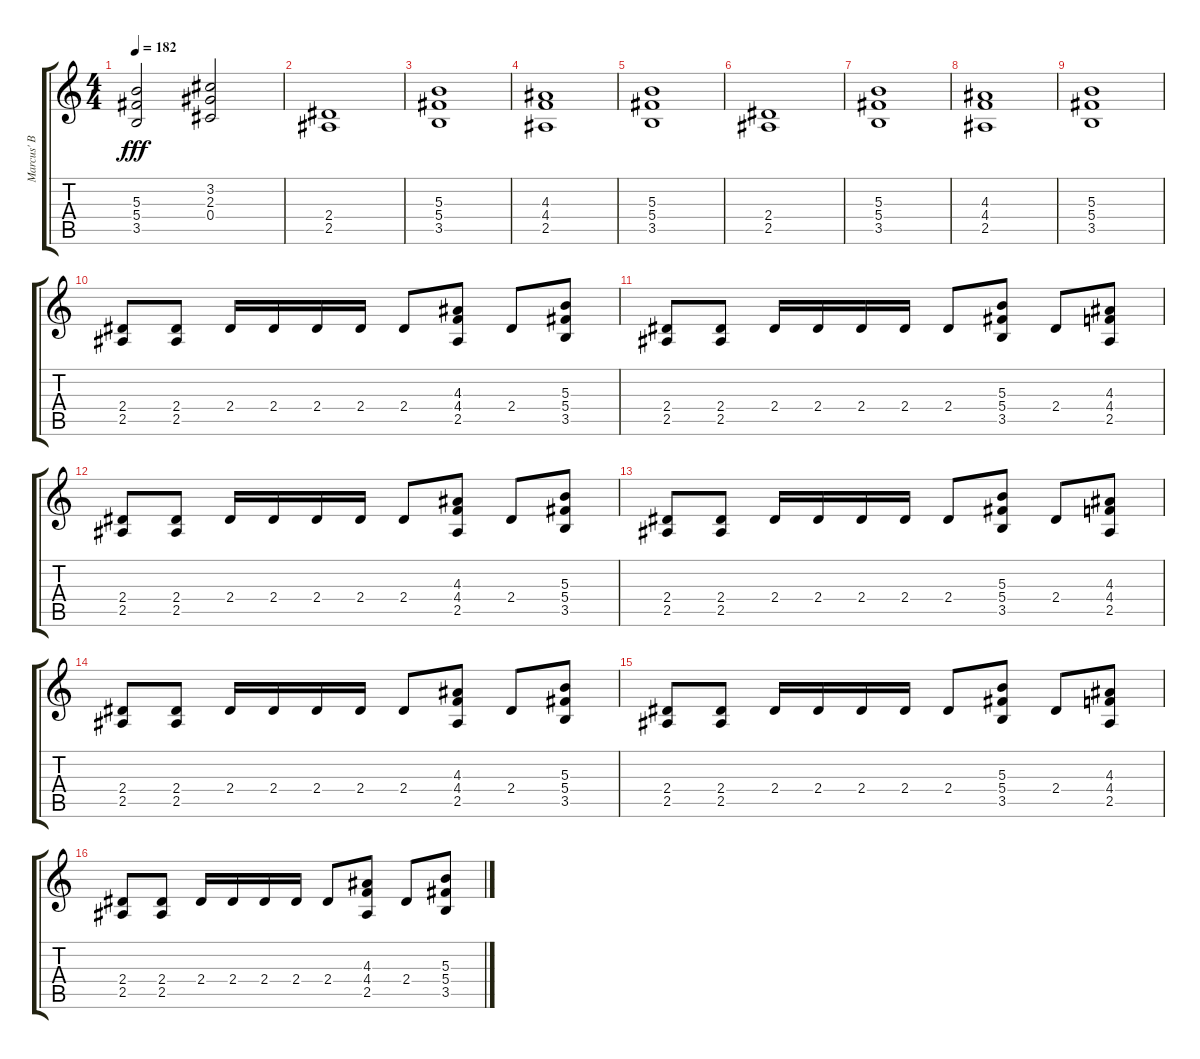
\track ("Marcus' B" "Marcus' B") {instrument distortionguitar}
\staff {score tabs}
\tuning (Eb4 Bb3 Gb3 Db3 Ab2 Eb2) {hide}
\ts (4 4)
\tempo 182
\clef g2
\ks c
(5.3 5.4 3.5).2{dy fff} (3.2 2.3 0.4).2 |
(2.4 2.5).1 |
(5.3 5.4 3.5).1 |
(4.3 4.4 2.5).1 |
(5.3 5.4 3.5).1 |
(2.4 2.5).1 |
(5.3 5.4 3.5).1 |
(4.3 4.4 2.5).1 |
(5.3 5.4 3.5).1 |
(2.4 2.5).8 (2.4 2.5).8 2.4.16 2.4.16 2.4.16 2.4.16 2.4.8 (4.3 4.4 2.5).8 2.4.8 (5.3 5.4 3.5).8 |
(2.4 2.5).8 (2.4 2.5).8 2.4.16 2.4.16 2.4.16 2.4.16 2.4.8 (5.3 5.4 3.5).8 2.4.8 (4.3 4.4 2.5).8 |
(2.4 2.5).8 (2.4 2.5).8 2.4.16 2.4.16 2.4.16 2.4.16 2.4.8 (4.3 4.4 2.5).8 2.4.8 (5.3 5.4 3.5).8 |
(2.4 2.5).8 (2.4 2.5).8 2.4.16 2.4.16 2.4.16 2.4.16 2.4.8 (5.3 5.4 3.5).8 2.4.8 (4.3 4.4 2.5).8 |
(2.4 2.5).8 (2.4 2.5).8 2.4.16 2.4.16 2.4.16 2.4.16 2.4.8 (4.3 4.4 2.5).8 2.4.8 (5.3 5.4 3.5).8 |
(2.4 2.5).8 (2.4 2.5).8 2.4.16 2.4.16 2.4.16 2.4.16 2.4.8 (5.3 5.4 3.5).8 2.4.8 (4.3 4.4 2.5).8 |
(2.4 2.5).8 (2.4 2.5).8 2.4.16 2.4.16 2.4.16 2.4.16 2.4.8 (4.3 4.4 2.5).8 2.4.8 (5.3 5.4 3.5).8
